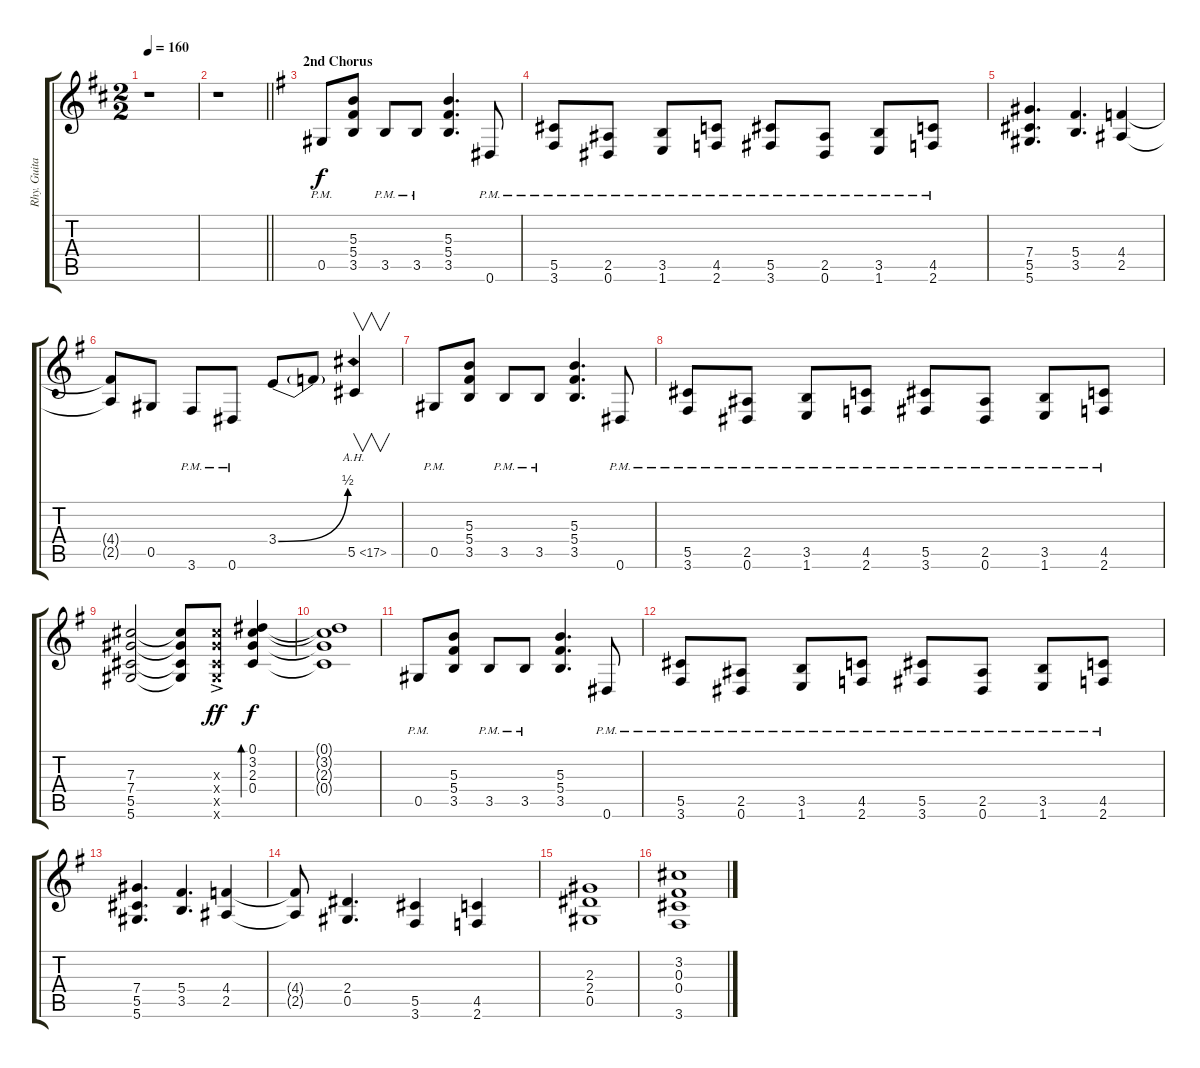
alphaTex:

\track ("Rhy. Guitar" "Rhy. Guita") {instrument distortionguitar}
\staff {score tabs}
\tuning (Eb4 Bb3 Gb3 Db3 Ab2 Eb2) {hide}
\ts (2 2)
\tempo 160
\clef g2
\ks d
r.1{dy f} |
\barLineRight lightlight
r.1 |
\section ("" "2nd Chorus")
\ks g
0.5{pm}.8 (5.3 5.4 3.5).8 3.5{pm}.8 3.5{pm}.8 (5.3 5.4 3.5).4{d} 0.6{pm}.8 |
(5.5{pm} 3.6{pm}).8 (2.5{pm} 0.6{pm}).8 (3.5{pm} 1.6{pm}).8 (4.5{pm} 2.6{pm}).8 (5.5{pm} 3.6{pm}).8 (2.5{pm} 0.6{pm}).8 (3.5{pm} 1.6{pm}).8 (4.5{pm} 2.6{pm}).8 |
(7.4 5.5 5.6).4{d} (5.4 3.5).4{d} (4.4 2.5).4 |
(4.4{t} 2.5{t}).8 0.5.8 3.6{pm}.8 0.6{pm}.8 3.4{be (bend 0 0 60 2)}.8 3.4{t}.8 5.5{ah 12}.4{v} |
0.5{pm}.8 (5.3 5.4 3.5).8 3.5{pm}.8 3.5{pm}.8 (5.3 5.4 3.5).4{d} 0.6{pm}.8 |
(5.5{pm} 3.6{pm}).8 (2.5{pm} 0.6{pm}).8 (3.5{pm} 1.6{pm}).8 (4.5{pm} 2.6{pm}).8 (5.5{pm} 3.6{pm}).8 (2.5{pm} 0.6{pm}).8 (3.5{pm} 1.6{pm}).8 (4.5{pm} 2.6{pm}).8 |
(7.3 7.4 5.5 5.6).2 (7.3{t} 7.4{t} 5.5{t} 5.6{t}).8 (7.3{ac x} 7.4{ac x} 5.5{ac x} 5.6{ac x}).8{dy ff} (0.1 3.2 2.3 0.4).4{bd 30 dy f} |
(0.1{t} 3.2{t} 2.3{t} 0.4{t}).1 |
0.5{pm}.8 (5.3 5.4 3.5).8 3.5{pm}.8 3.5{pm}.8 (5.3 5.4 3.5).4{d} 0.6{pm}.8 |
(5.5{pm} 3.6{pm}).8 (2.5{pm} 0.6{pm}).8 (3.5{pm} 1.6{pm}).8 (4.5{pm} 2.6{pm}).8 (5.5{pm} 3.6{pm}).8 (2.5{pm} 0.6{pm}).8 (3.5{pm} 1.6{pm}).8 (4.5{pm} 2.6{pm}).8 |
(7.4 5.5 5.6).4{d} (5.4 3.5).4{d} (4.4 2.5).4 |
(4.4{t} 2.5{t}).8 (2.4 0.5).4{d} (5.5 3.6).4 (4.5 2.6).4 |
(2.3 2.4 0.5).1 |
(3.2 0.3 0.4 3.6).1
